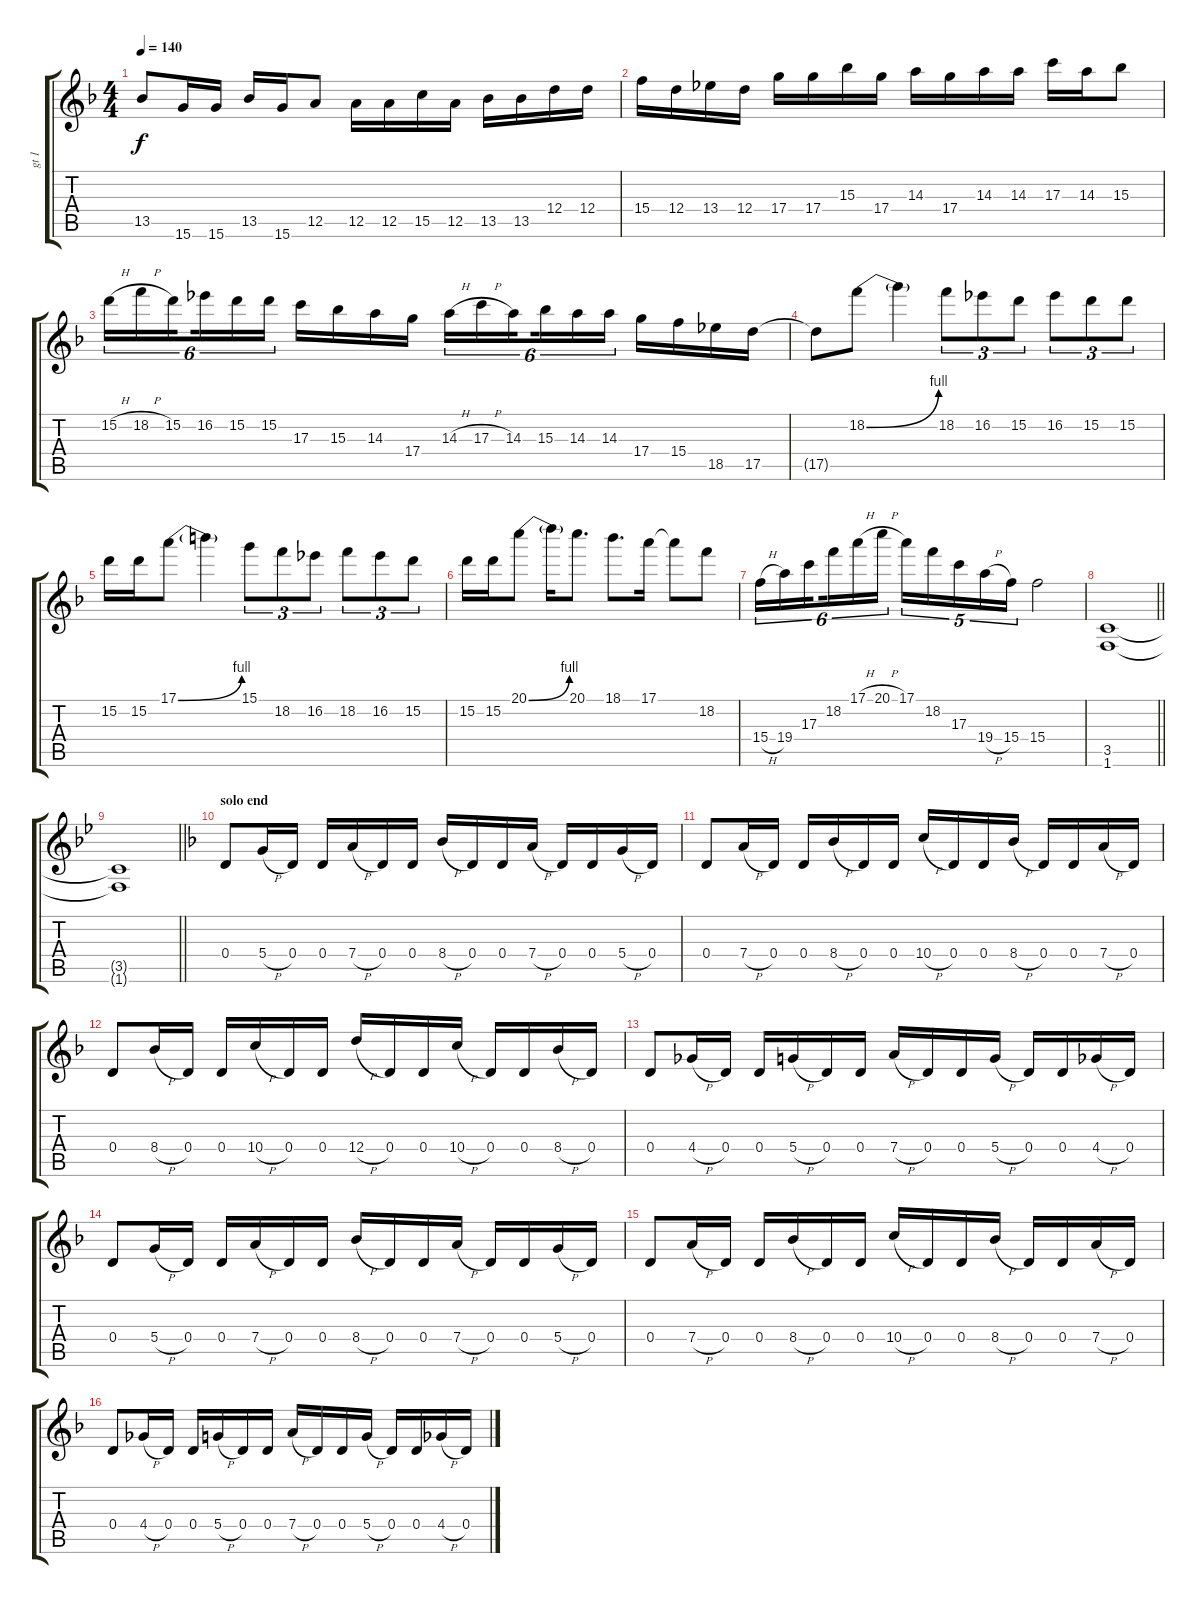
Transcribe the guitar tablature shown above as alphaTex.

\track ("gt 1" "gt 1") {mute instrument distortionguitar}
\staff {score tabs}
\tuning (E4 B3 G3 D3 A2 E2) {hide}
\ts (4 4)
\tempo 140
\clef g2
\ks dminor
13.5.8{dy f} 15.6.16 15.6.16 13.5.16 15.6.16 12.5.8 12.5.16 12.5.16 15.5.16 12.5.16 13.5.16 13.5.16 12.4.16 12.4.16 |
15.4.16 12.4.16 13.4.16 12.4.16 17.4.16 17.4.16 15.3.16 17.4.16 14.3.16 17.4.16 14.3.16 14.3.16 17.3.16 14.3.16 15.3.8 |
15.2{h}.16{tu (6 4)} 18.2{h}.16{tu (6 4)} 15.2.16{tu (6 4) beam splitsecondary} 16.2.16{tu (6 4)} 15.2.16{tu (6 4)} 15.2.16{tu (6 4)} 17.3.16 15.3.16 14.3.16 17.4.16 14.3{h}.16{tu (6 4)} 17.3{h}.16{tu (6 4)} 14.3.16{tu (6 4) beam splitsecondary} 15.3.16{tu (6 4)} 14.3.16{tu (6 4)} 14.3.16{tu (6 4)} 17.4.16 15.4.16 18.5.16 17.5.16 |
17.5{t}.8 18.2{be (bend 0 0 60 4)}.8 18.2{t}.4 18.2.8{tu (3 2)} 16.2.8{tu (3 2)} 15.2.8{tu (3 2)} 16.2.8{tu (3 2)} 15.2.8{tu (3 2)} 15.2.8{tu (3 2)} |
15.2.16 15.2.16 17.1{be (bend 0 0 60 4)}.8 17.1{t}.4 15.1.8{tu (3 2)} 18.2.8{tu (3 2)} 16.2.8{tu (3 2)} 18.2.8{tu (3 2)} 16.2.8{tu (3 2)} 15.2.8{tu (3 2)} |
15.2.16 15.2.16 20.1{be (bend 0 0 60 4)}.8 20.1{t}.16 20.1.8{d} 18.1.8{d} 17.1.16 17.1{t}.8 18.2.8 |
15.4{h}.16{tu (6 4)} 19.4.16{tu (6 4)} 17.3.16{tu (6 4) beam splitsecondary} 18.2.16{tu (6 4)} 17.1{h}.16{tu (6 4)} 20.1{h}.16{tu (6 4)} 17.1.16{tu (5 4)} 18.2.16{tu (5 4)} 17.3.16{tu (5 4)} 19.4{h}.16{tu (5 4)} 15.4.16{tu (5 4)} 15.4.2 |
\barLineRight lightlight
(3.5 1.6).1 |
\barLineRight lightlight
\ks gminor
(3.5{t} 1.6{t}).1 |
\section ("" "solo end")
\ks dminor
0.4.8 5.4{h}.16 0.4.16 0.4.16 7.4{h}.16 0.4.16 0.4.16 8.4{h}.16 0.4.16 0.4.16 7.4{h}.16 0.4.16 0.4.16 5.4{h}.16 0.4.16 |
0.4.8 7.4{h}.16 0.4.16 0.4.16 8.4{h}.16 0.4.16 0.4.16 10.4{h}.16 0.4.16 0.4.16 8.4{h}.16 0.4.16 0.4.16 7.4{h}.16 0.4.16 |
0.4.8 8.4{h}.16 0.4.16 0.4.16 10.4{h}.16 0.4.16 0.4.16 12.4{h}.16 0.4.16 0.4.16 10.4{h}.16 0.4.16 0.4.16 8.4{h}.16 0.4.16 |
0.4.8 4.4{h}.16 0.4.16 0.4.16 5.4{h}.16 0.4.16 0.4.16 7.4{h}.16 0.4.16 0.4.16 5.4{h}.16 0.4.16 0.4.16 4.4{h}.16 0.4.16 |
0.4.8 5.4{h}.16 0.4.16 0.4.16 7.4{h}.16 0.4.16 0.4.16 8.4{h}.16 0.4.16 0.4.16 7.4{h}.16 0.4.16 0.4.16 5.4{h}.16 0.4.16 |
0.4.8 7.4{h}.16 0.4.16 0.4.16 8.4{h}.16 0.4.16 0.4.16 10.4{h}.16 0.4.16 0.4.16 8.4{h}.16 0.4.16 0.4.16 7.4{h}.16 0.4.16 |
0.4.8 4.4{h}.16 0.4.16 0.4.16 5.4{h}.16 0.4.16 0.4.16 7.4{h}.16 0.4.16 0.4.16 5.4{h}.16 0.4.16 0.4.16 4.4{h}.16 0.4.16
